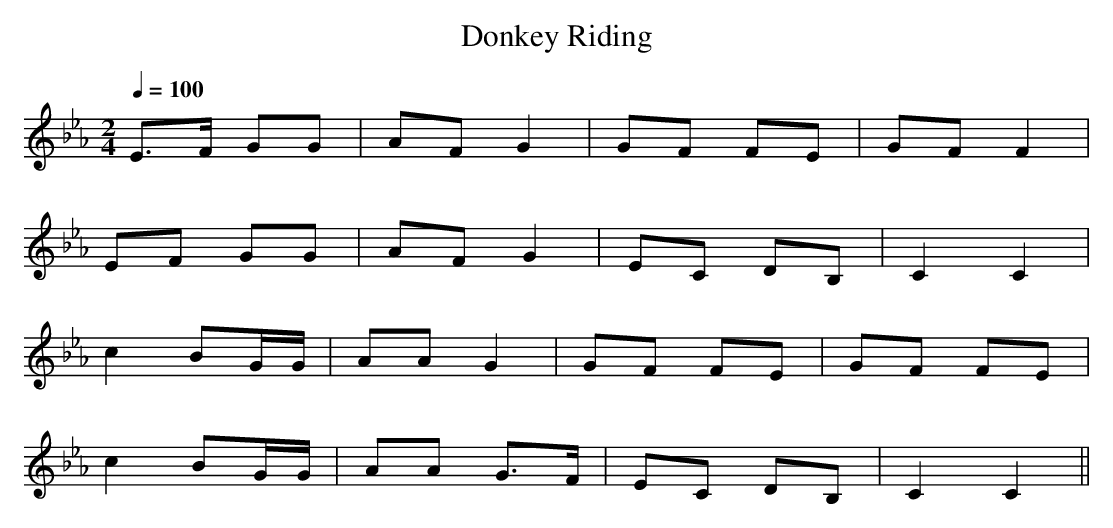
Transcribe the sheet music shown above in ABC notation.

X:1
T:Donkey Riding
M:2/4
L:1/16
Q:1/4=100
K:Cm
E3F  G2G2|A2F2 G4 |G2F2 F2E2 |G2F2 F4|
E2F2 G2G2|A2F2 G4 |E2C2 D2B,2|C4   C4|
c4   B2GG|A2A2 G4 |G2F2 F2E2 |G2F2 F2E2|
c4   B2GG|A2A2 G3F|E2C2 D2B,2|C4  C4 ||
